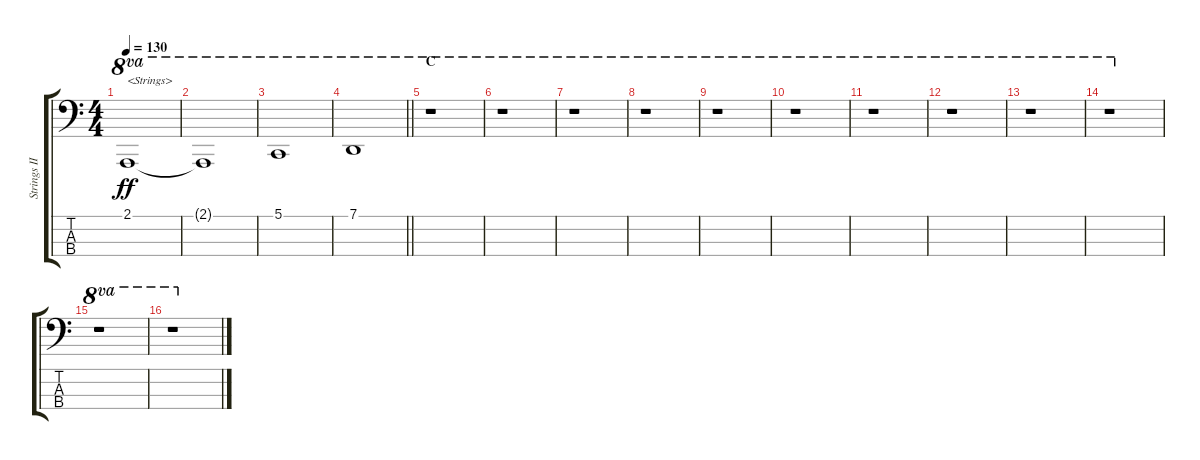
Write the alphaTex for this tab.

\track ("Strings II" "Strings II") {instrument stringensemble1}
\staff {score tabs}
\tuning (G2 D2 A1 E1) {hide}
\ts (4 4)
\tempo 130
\clef f4
\ks c
2.1.1{ot 8va txt "<Strings>" dy ff instrument stringensemble1} |
2.1{t}.1{ot 8va} |
5.1.1{ot 8va} |
\barLineRight lightlight
7.1.1{ot 8va} |
\section ("" "C")
r.1{ot 8va} |
r.1{ot 8va} |
r.1{ot 8va} |
r.1{ot 8va} |
r.1{ot 8va} |
r.1{ot 8va} |
r.1{ot 8va} |
r.1{ot 8va} |
r.1{ot 8va} |
r.1{ot 8va} |
r.1{ot 8va} |
r.1{ot 8va}
